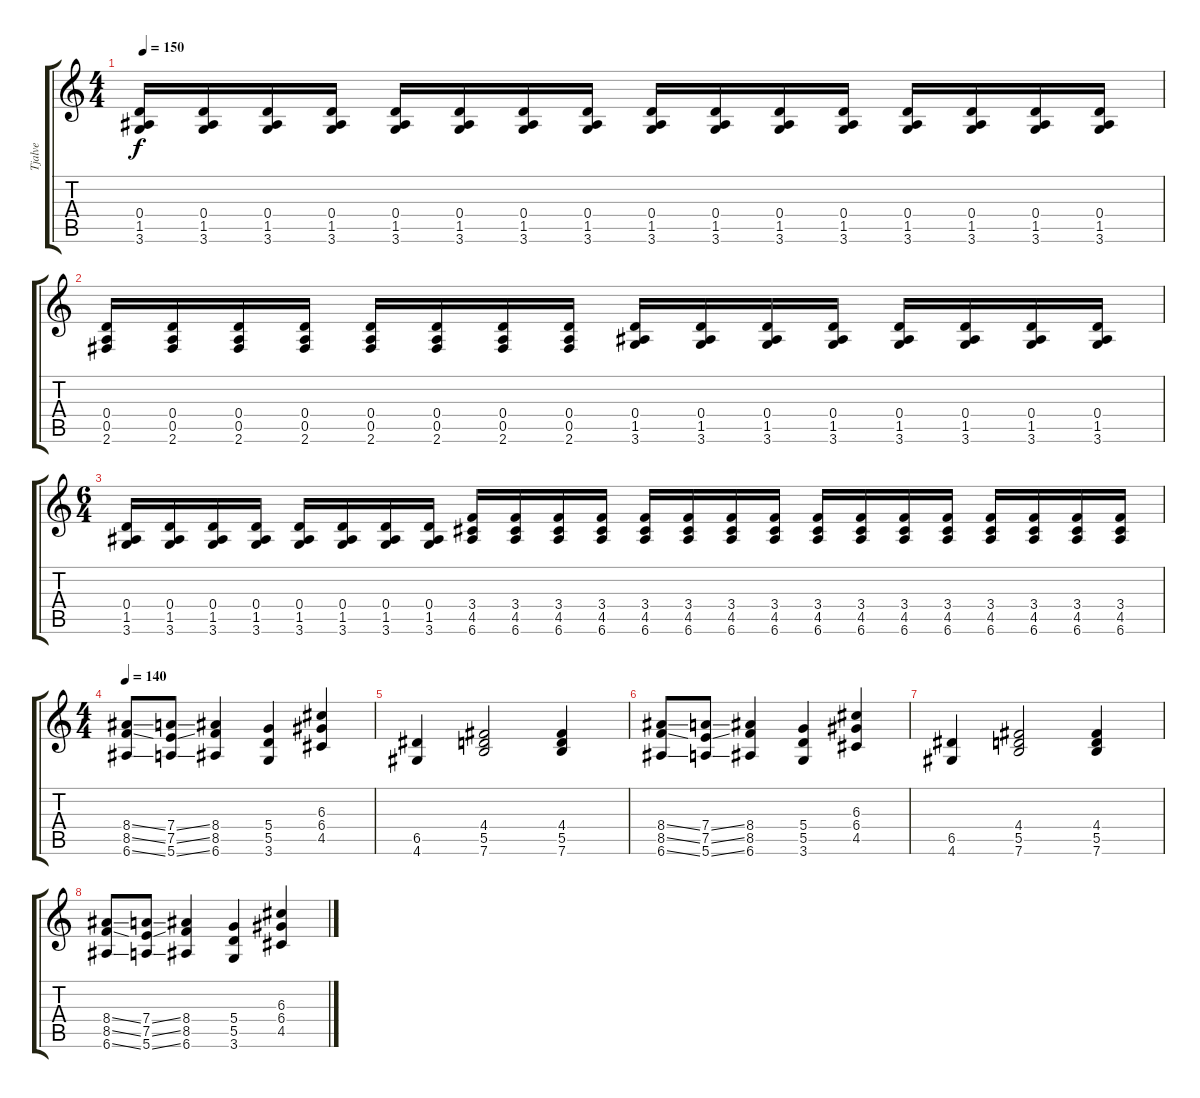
\track ("Tjalve" "Tjalve") {instrument distortionguitar}
\staff {score tabs}
\tuning (E4 B3 G3 D3 A2 E2) {hide}
\ts (4 4)
\tempo 150
\clef g2
\ks c
(0.4 1.5 3.6).16{dy f} (0.4 1.5 3.6).16 (0.4 1.5 3.6).16 (0.4 1.5 3.6).16 (0.4 1.5 3.6).16 (0.4 1.5 3.6).16 (0.4 1.5 3.6).16 (0.4 1.5 3.6).16 (0.4 1.5 3.6).16 (0.4 1.5 3.6).16 (0.4 1.5 3.6).16 (0.4 1.5 3.6).16 (0.4 1.5 3.6).16 (0.4 1.5 3.6).16 (0.4 1.5 3.6).16 (0.4 1.5 3.6).16 |
(0.4 0.5 2.6).16 (0.4 0.5 2.6).16 (0.4 0.5 2.6).16 (0.4 0.5 2.6).16 (0.4 0.5 2.6).16 (0.4 0.5 2.6).16 (0.4 0.5 2.6).16 (0.4 0.5 2.6).16 (0.4 1.5 3.6).16 (0.4 1.5 3.6).16 (0.4 1.5 3.6).16 (0.4 1.5 3.6).16 (0.4 1.5 3.6).16 (0.4 1.5 3.6).16 (0.4 1.5 3.6).16 (0.4 1.5 3.6).16 |
\ts (6 4)
(0.4 1.5 3.6).16 (0.4 1.5 3.6).16 (0.4 1.5 3.6).16 (0.4 1.5 3.6).16 (0.4 1.5 3.6).16 (0.4 1.5 3.6).16 (0.4 1.5 3.6).16 (0.4 1.5 3.6).16 (3.4 4.5 6.6).16 (3.4 4.5 6.6).16 (3.4 4.5 6.6).16 (3.4 4.5 6.6).16 (3.4 4.5 6.6).16 (3.4 4.5 6.6).16 (3.4 4.5 6.6).16 (3.4 4.5 6.6).16 (3.4 4.5 6.6).16 (3.4 4.5 6.6).16 (3.4 4.5 6.6).16 (3.4 4.5 6.6).16 (3.4 4.5 6.6).16 (3.4 4.5 6.6).16 (3.4 4.5 6.6).16 (3.4 4.5 6.6).16 |
\ts (4 4)
\tempo 140
(8.4{ss} 8.5{ss} 6.6{ss}).8 (7.4{ss} 7.5{ss} 5.6{ss}).8 (8.4 8.5 6.6).4 (5.4 5.5 3.6).4 (6.3 6.4 4.5).4 |
(6.5 4.6).4 (4.4 5.5 7.6).2 (4.4 5.5 7.6).4 |
(8.4{ss} 8.5{ss} 6.6{ss}).8 (7.4{ss} 7.5{ss} 5.6{ss}).8 (8.4 8.5 6.6).4 (5.4 5.5 3.6).4 (6.3 6.4 4.5).4 |
(6.5 4.6).4 (4.4 5.5 7.6).2 (4.4 5.5 7.6).4 |
(8.4{ss} 8.5{ss} 6.6{ss}).8 (7.4{ss} 7.5{ss} 5.6{ss}).8 (8.4 8.5 6.6).4 (5.4 5.5 3.6).4 (6.3 6.4 4.5).4
